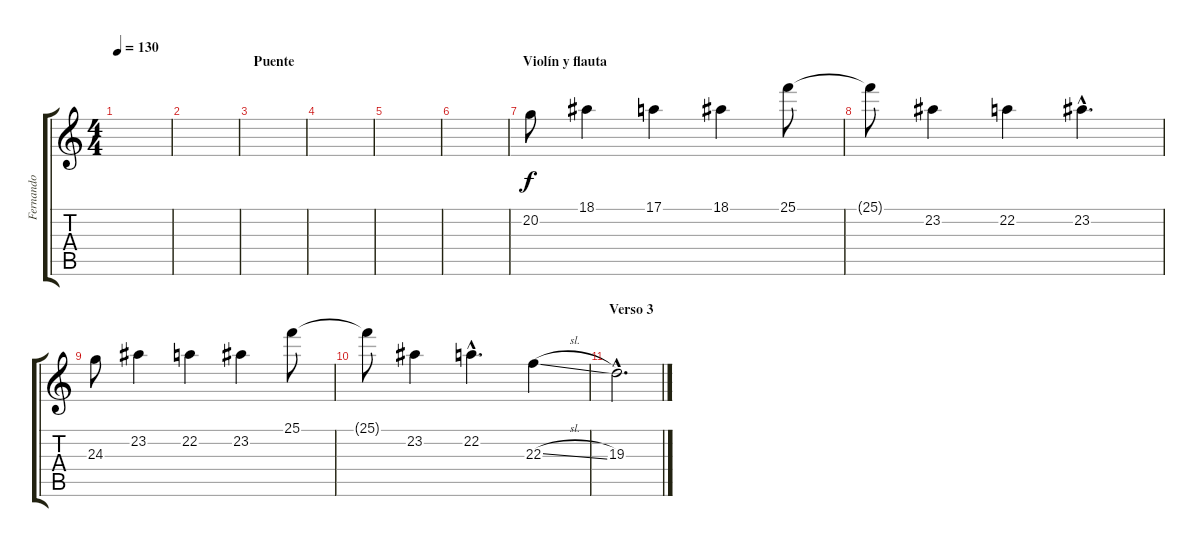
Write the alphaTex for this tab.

\track ("Fernando" "Fernando") {instrument flute}
\staff {score tabs}
\tuning (E4 B3 G3 D3 A2 E2) {hide}
\ts (4 4)
\tempo 130
\clef g2
\ks c
|
|
\section ("" "Puente")
|
|
|
|
\section ("" "Violín y flauta")
20.2.8 18.1.4 17.1.4 18.1.4 25.1.8 |
25.1{t}.8 23.2.4 22.2.4 23.2{hac}.4{d} |
24.3.8 23.2.4 22.2.4 23.2.4 25.1.8 |
25.1{t}.8 23.2.4 22.2{hac}.4{d} 22.3{sl}.4 |
\section ("" "Verso 3")
19.3{hac}.2{d}
